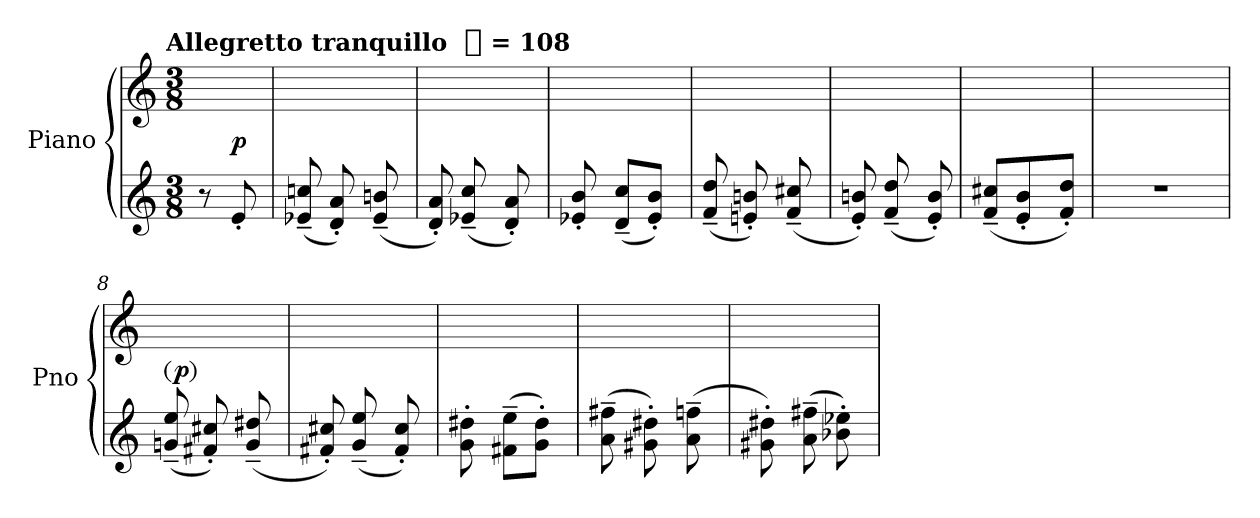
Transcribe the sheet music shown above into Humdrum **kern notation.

**kern	**kern	**dynam
*part1	*part1	*part1
*staff2	*staff1	*staff1/2
*I"Piano	*	*
*I'Pno	*	*
*clefG2	*clefG2	*
*k[]	*k[]	*
*C:	*C:	*
!!LO:TX:omd:t=Allegretto tranquillo  [8th] = 108
*M3/8	*M3/8	*
*MM54	*MM54	*
=	=	=
8r	8ryy	.
8e'	32ryy	p
.	16.ryy	.
=1	=1	=1
(8e-X~ 8ccn~	8.ryy	.
8d' 8a')	.	.
.	16ryy	.
(8e-~ 8bn~	16ryy	.
.	16ryy	.
=2	=2	=2
8d' 8a')	8.ryy	.
(8e-X~ 8cc~	.	.
.	16ryy	.
8d' 8a')	16ryy	.
.	16ryy	.
=3	=3	=3
8e-X' 8b'	16ryy	.
.	16ryy	.
(8d~/ 8cc~/L	8.ryy	.
8e-'/ 8b'/J)	.	.
.	16ryy	.
=4	=4	=4
(8f~ 8dd~	8.ryy	.
8en' 8bn')	.	.
.	16ryy	.
(8f~ 8cc#X~	16ryy	.
.	16ryy	.
=5	=5	=5
8e' 8bn')	8ryy	.
(8f~ 8dd~	16ryy	.
.	8.ryy	.
8e' 8b')	.	.
=6	=6	=6
(8f~/ 8cc#X~/L	8.ryy	.
8e'/ 8b'/	.	.
.	8.ryy	.
8f'/ 8dd'/J)	.	.
=7	=7	=7
8%3r	16ryy	.
.	16ryy	.
.	16ryy	.
.	16ryy	.
.	16ryy	.
.	16ryy	.
=8	=8	=8
!	!	!LO:DY:ed=paren
(8gn~/ 8ee~/	8.ryy	p
8f#X' 8cc#X')	.	.
.	16ryy	.
(8g~/ 8dd#X~/	16ryy	.
.	16ryy	.
=9	=9	=9
8f#X' 8cc#X')	8.ryy	.
(8g~/ 8ee~/	.	.
.	16ryy	.
8f#' 8cc#')	16ryy	.
.	16ryy	.
=10	=10	=10
8g' 8dd#X'	16ryy	.
.	16ryy	.
(8f#X~ 8ee~L	8.ryy	.
8g' 8dd#'J)	.	.
.	16ryy	.
=11	=11	=11
(8a~ 8ff#X~	16ryy	.
.	8ryy	.
8g#X' 8dd#X')	.	.
.	16ryy	.
(8a~ 8ffn~	16ryy	.
.	16ryy	.
=12	=12	=12
8g#X' 8dd#X')	16ryy	.
.	16ryy	.
(8a~ 8ff#X~	8.ryy	.
8b-X' 8ee-X')	.	.
.	16ryy	.
=	=	=
*-	*-	*-
